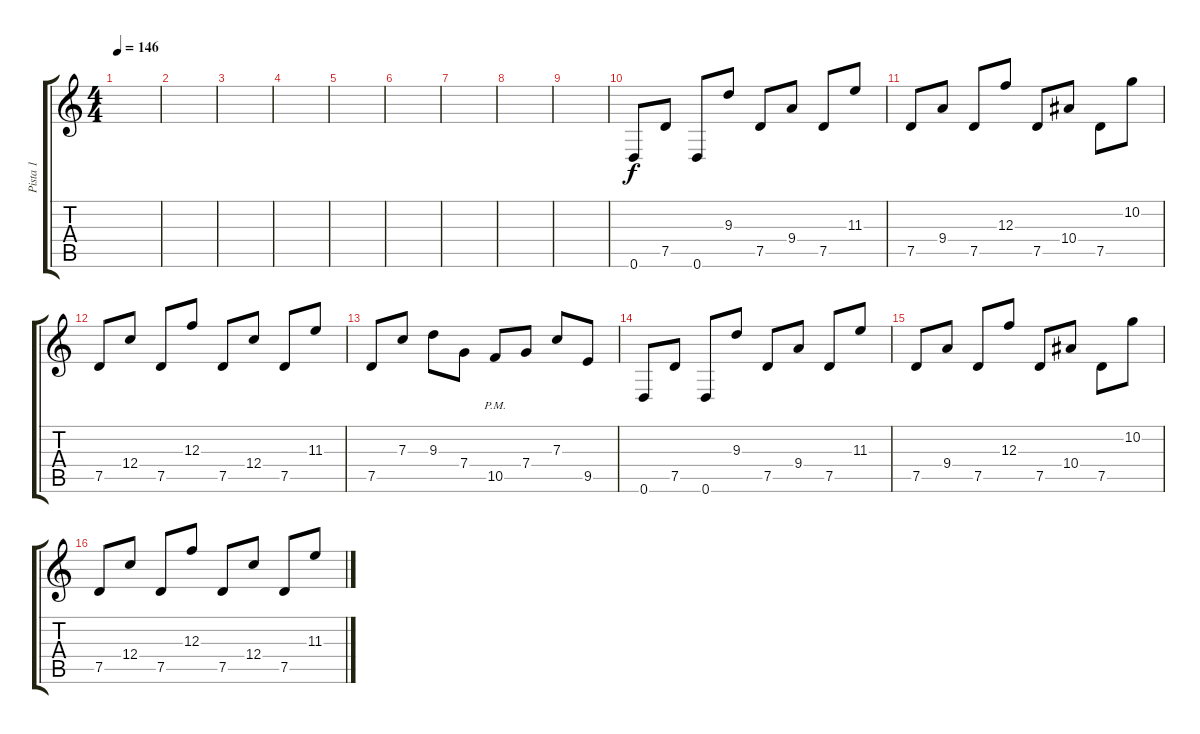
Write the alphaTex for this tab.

\track ("Pista 1" "Pista 1") {instrument distortionguitar}
\staff {score tabs}
\tuning (D4 A3 F3 C3 G2 D2) {hide}
\ts (4 4)
\tempo 146
\clef g2
\ks c
|
|
|
|
|
|
|
|
|
0.6.8 7.5.8 0.6.8 9.3.8 7.5.8 9.4.8 7.5.8 11.3.8 |
7.5.8 9.4.8 7.5.8 12.3.8 7.5.8 10.4.8 7.5.8 10.2.8 |
7.5.8 12.4.8 7.5.8 12.3.8 7.5.8 12.4.8 7.5.8 11.3.8 |
7.5.8 7.3.8 9.3.8 7.4.8 10.5{pm}.8 7.4.8 7.3.8 9.5.8 |
0.6.8 7.5.8 0.6.8 9.3.8 7.5.8 9.4.8 7.5.8 11.3.8 |
7.5.8 9.4.8 7.5.8 12.3.8 7.5.8 10.4.8 7.5.8 10.2.8 |
7.5.8 12.4.8 7.5.8 12.3.8 7.5.8 12.4.8 7.5.8 11.3.8
